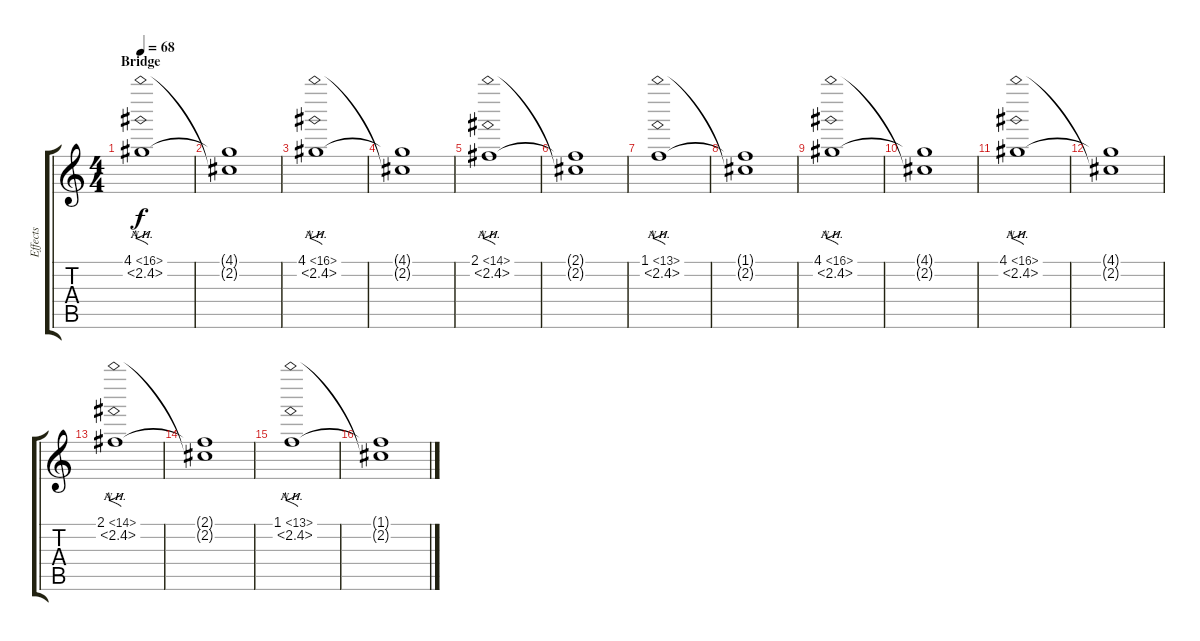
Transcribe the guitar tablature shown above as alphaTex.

\track ("Effects" "Effects") {instrument distortionguitar}
\staff {score tabs}
\tuning (E4 B3 G3 D3 A2 E2) {hide}
\ts (4 4)
\section ("" "Bridge")
\tempo 68
\clef g2
\ks c
(4.1{ah 12} 2.2{nh}).1{f dy f volume 4} |
(4.1{t} 2.2{t}).1 |
(4.1{ah 12} 2.2{nh}).1{f volume 3} |
(4.1{t} 2.2{t}).1 |
(2.1{ah 12} 2.2{nh}).1{f volume 3} |
(2.1{t} 2.2{t}).1 |
(1.1{ah 12} 2.2{nh}).1{f volume 3} |
(1.1{t} 2.2{t}).1 |
(4.1{ah 12} 2.2{nh}).1{f volume 4} |
(4.1{t} 2.2{t}).1 |
(4.1{ah 12} 2.2{nh}).1{f volume 3} |
(4.1{t} 2.2{t}).1 |
(2.1{ah 12} 2.2{nh}).1{f volume 3} |
(2.1{t} 2.2{t}).1 |
(1.1{ah 12} 2.2{nh}).1{f volume 3} |
(1.1{t} 2.2{t}).1
